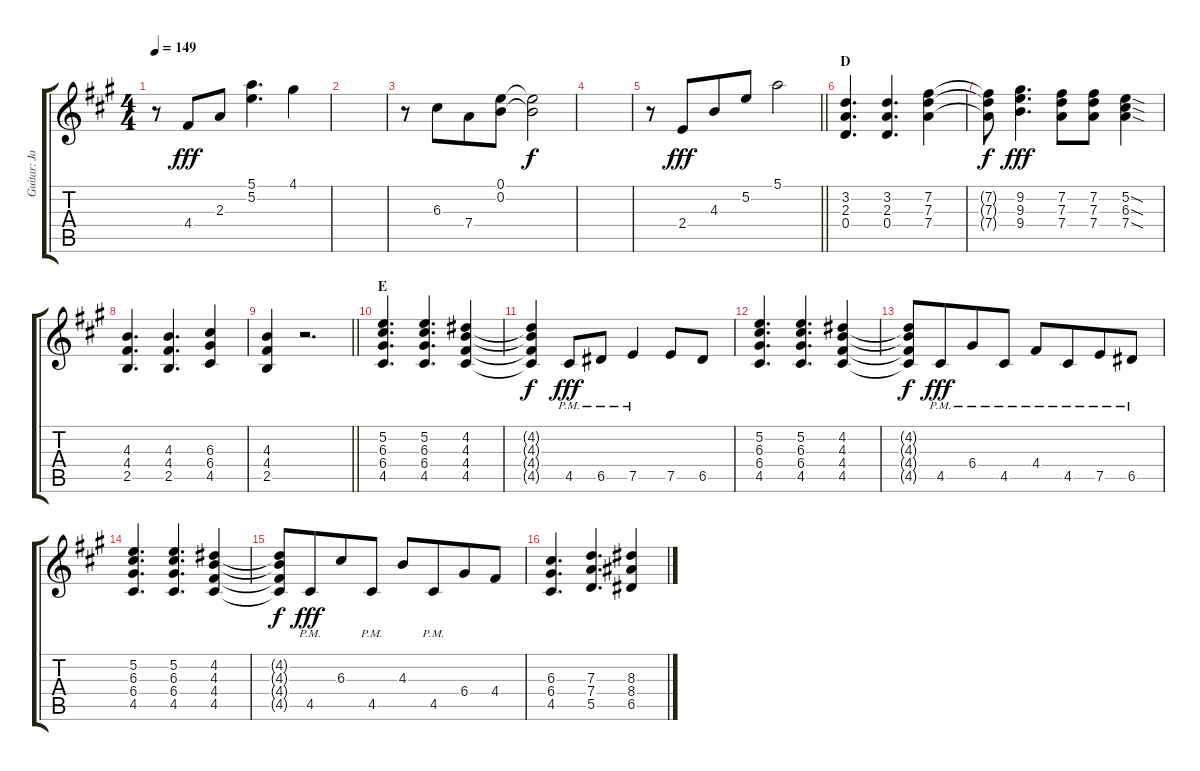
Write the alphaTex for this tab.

\track ("Guitar: Jake" "Guitar: Ja") {instrument overdrivenguitar}
\staff {score tabs}
\tuning (E4 B3 G3 D3 A2 E2) {hide}
\ts (4 4)
\tempo 149
\clef g2
\ks a
r.8{dy f} 4.4.8{dy fff beam merge} 2.3.8 (5.1 5.2).4{d} 4.1.4 |
|
r.8 6.3.8{beam merge} 7.4.8 (0.1 0.2).8 (0.1{t} 0.2{t}).2{dy f} |
|
\barLineRight lightlight
r.8 2.4.8{dy fff beam merge} 4.3.8 5.2.8 5.1.2 |
\section ("" "D")
(3.2 2.3 0.4).4{d} (3.2 2.3 0.4).4{d} (7.2 7.3 7.4).4 |
(7.2{t} 7.3{t} 7.4{t}).8{dy f} (9.2 9.3 9.4).4{d dy fff} (7.2 7.3 7.4).8 (7.2 7.3 7.4).8 (5.2{sod} 6.3{sod} 7.4{sod}).4 |
(4.3 4.4 2.5).4{d} (4.3 4.4 2.5).4{d} (6.3 6.4 4.5).4 |
\barLineRight lightlight
(4.3 4.4 2.5).4 r.2{d} |
\section ("" "E")
(5.2 6.3 6.4 4.5).4{d} (5.2 6.3 6.4 4.5).4{d} (4.2 4.3 4.4 4.5).4 |
(4.2{t} 4.3{t} 4.4{t} 4.5{t}).4{dy f} 4.5{pm}.8{dy fff} 6.5{pm}.8 7.5{pm}.4 7.5.8 6.5.8 |
(5.2 6.3 6.4 4.5).4{d} (5.2 6.3 6.4 4.5).4{d} (4.2 4.3 4.4 4.5).4 |
(4.2{t} 4.3{t} 4.4{t} 4.5{t}).8{dy f} 4.5{pm}.8{dy fff beam merge} 6.4{pm}.8 4.5{pm}.8 4.4{pm}.8 4.5{pm}.8{beam merge} 7.5{pm}.8 6.5{pm}.8 |
(5.2 6.3 6.4 4.5).4{d} (5.2 6.3 6.4 4.5).4{d} (4.2 4.3 4.4 4.5).4 |
(4.2{t} 4.3{t} 4.4{t} 4.5{t}).8{dy f} 4.5{pm}.8{dy fff beam merge} 6.3.8 4.5{pm}.8 4.3.8 4.5{pm}.8{beam merge} 6.4.8 4.4.8 |
(6.3 6.4 4.5).4{d} (7.3 7.4 5.5).4{d} (8.3 8.4 6.5).4
